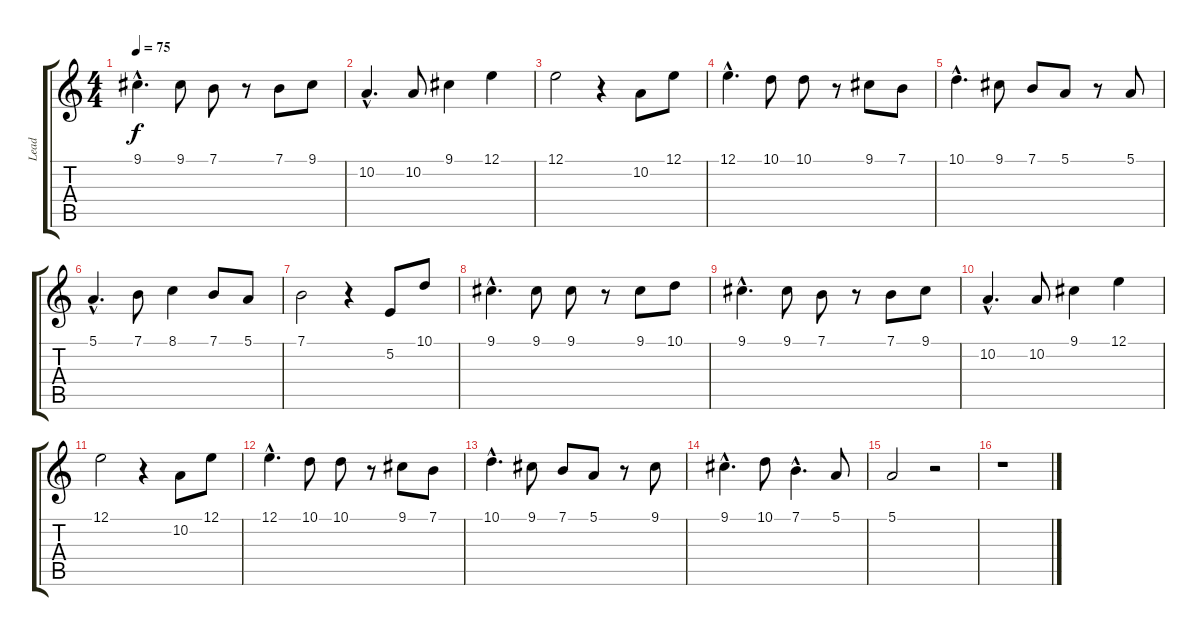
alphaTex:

\track ("Lead" "Lead") {instrument panflute}
\staff {score tabs}
\tuning (E4 B3 G3 D3 A2 E2) {hide}
\ts (4 4)
\tempo 75
\clef g2
\ks c
9.1{hac}.4{d dy f} 9.1.8 7.1.8 r.8 7.1.8 9.1.8 |
10.2{hac}.4{d} 10.2.8 9.1.4 12.1.4 |
12.1.2 r.4 10.2.8 12.1.8 |
12.1{hac}.4{d} 10.1.8 10.1.8 r.8 9.1.8 7.1.8 |
10.1{hac}.4{d} 9.1.8 7.1.8 5.1.8 r.8 5.1.8 |
5.1{hac}.4{d} 7.1.8 8.1.4 7.1.8 5.1.8 |
7.1.2 r.4 5.2.8 10.1.8 |
9.1{hac}.4{d} 9.1.8 9.1.8 r.8 9.1.8 10.1.8 |
9.1{hac}.4{d} 9.1.8 7.1.8 r.8 7.1.8 9.1.8 |
10.2{hac}.4{d} 10.2.8 9.1.4 12.1.4 |
12.1.2 r.4 10.2.8 12.1.8 |
12.1{hac}.4{d} 10.1.8 10.1.8 r.8 9.1.8 7.1.8 |
10.1{hac}.4{d} 9.1.8 7.1.8 5.1.8 r.8 9.1.8 |
9.1{hac}.4{d} 10.1.8 7.1{hac}.4{d} 5.1.8 |
5.1.2 r.2 |
r.1
